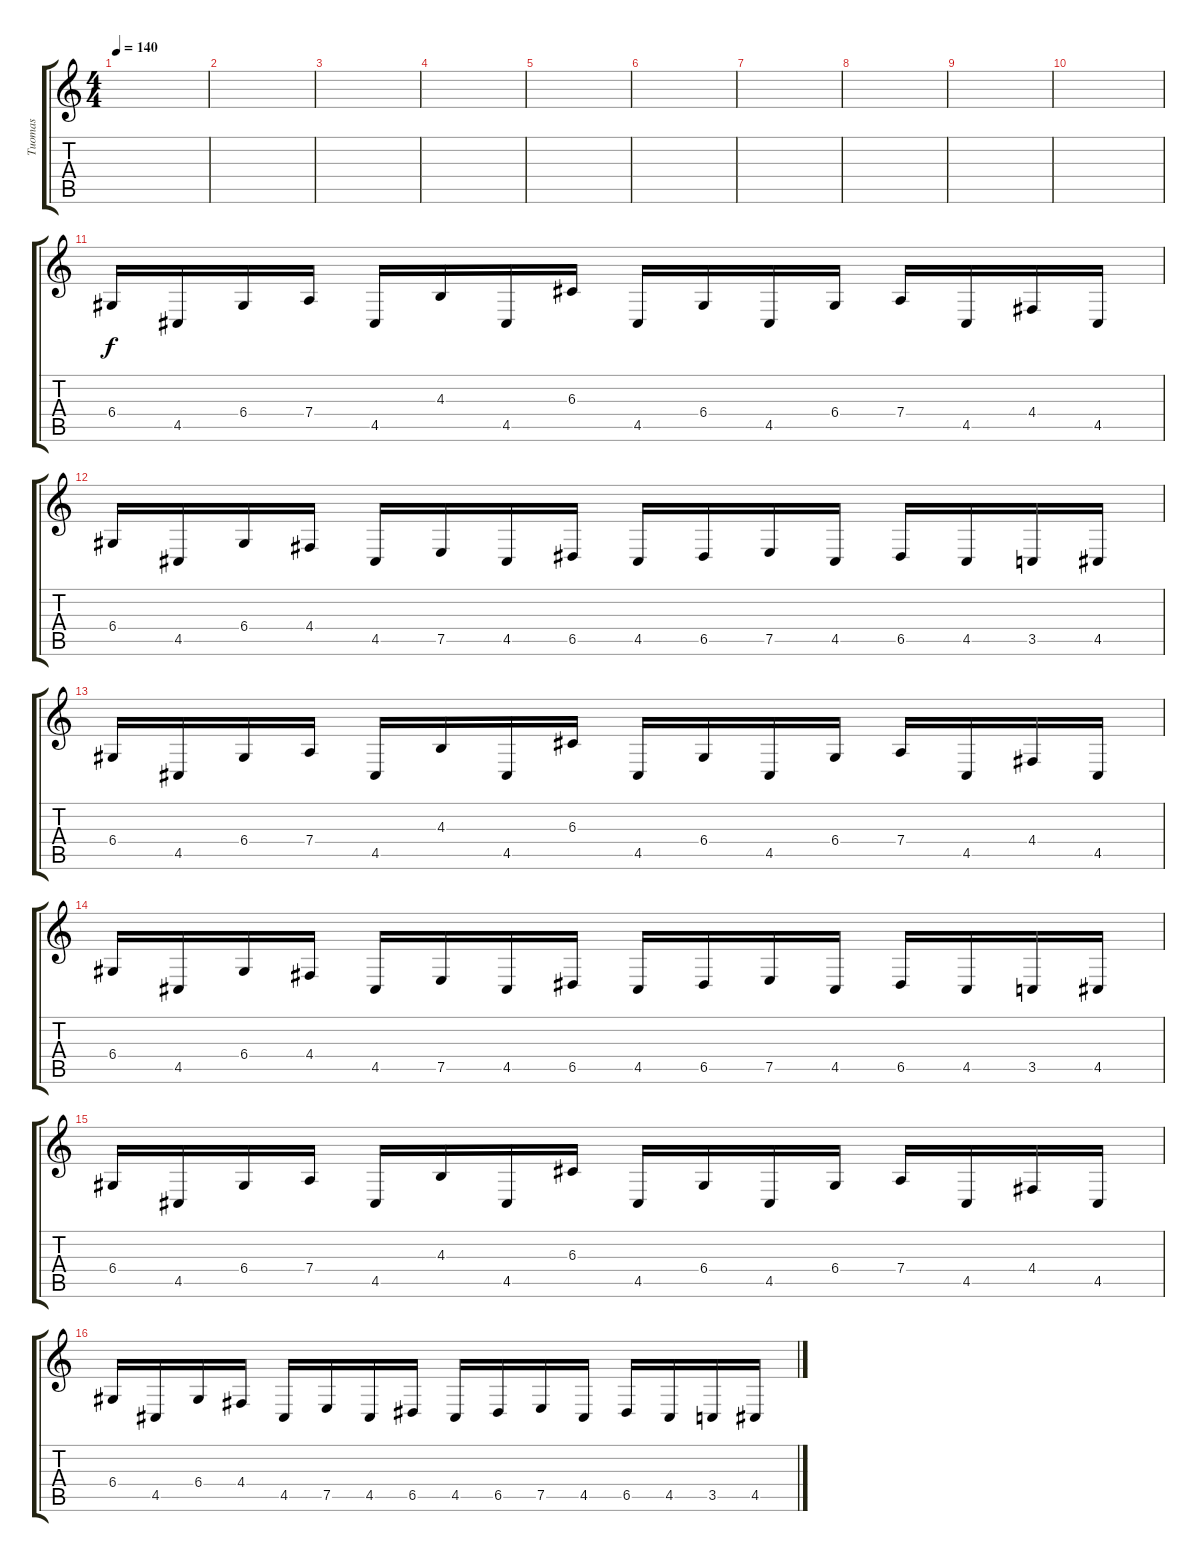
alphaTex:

\track ("Tuomas" "Tuomas") {instrument harpsichord}
\staff {score tabs}
\tuning (E4 B3 G3 D3 A2 E2) {hide}
\ts (4 4)
\tempo 140
\clef g2
\ks c
|
|
|
|
|
|
|
|
|
|
6.4.16 4.5.16 6.4.16 7.4.16 4.5.16 4.3.16 4.5.16 6.3.16 4.5.16 6.4.16 4.5.16 6.4.16 7.4.16 4.5.16 4.4.16 4.5.16 |
6.4.16 4.5.16 6.4.16 4.4.16 4.5.16 7.5.16 4.5.16 6.5.16 4.5.16 6.5.16 7.5.16 4.5.16 6.5.16 4.5.16 3.5.16 4.5.16 |
6.4.16 4.5.16 6.4.16 7.4.16 4.5.16 4.3.16 4.5.16 6.3.16 4.5.16 6.4.16 4.5.16 6.4.16 7.4.16 4.5.16 4.4.16 4.5.16 |
6.4.16 4.5.16 6.4.16 4.4.16 4.5.16 7.5.16 4.5.16 6.5.16 4.5.16 6.5.16 7.5.16 4.5.16 6.5.16 4.5.16 3.5.16 4.5.16 |
6.4.16 4.5.16 6.4.16 7.4.16 4.5.16 4.3.16 4.5.16 6.3.16 4.5.16 6.4.16 4.5.16 6.4.16 7.4.16 4.5.16 4.4.16 4.5.16 |
6.4.16 4.5.16 6.4.16 4.4.16 4.5.16 7.5.16 4.5.16 6.5.16 4.5.16 6.5.16 7.5.16 4.5.16 6.5.16 4.5.16 3.5.16 4.5.16
